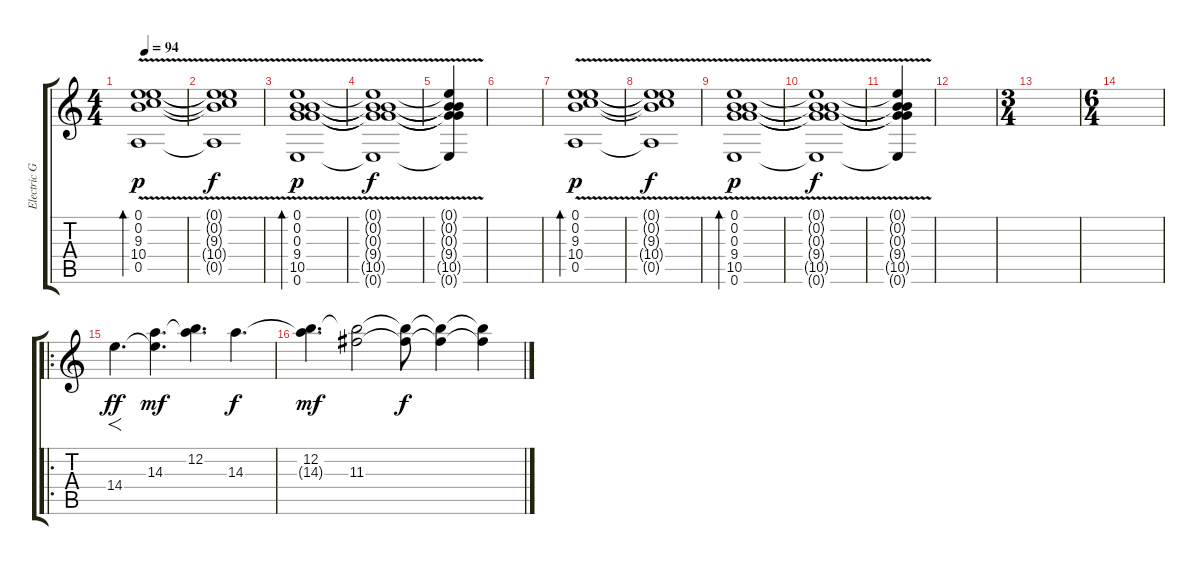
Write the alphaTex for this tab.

\track ("Electric Guitar" "Electric G") {instrument overdrivenguitar}
\staff {score tabs}
\tuning (E4 B3 G3 D3 A2 E2) {hide}
\ts (4 4)
\tempo 94
\clef g2
\ks c
(0.1{v} 0.2{v} 9.3{v} 10.4{v} 0.5{v}).1{bd 240 dy p volume 12 balance 0 instrument distortionguitar} |
(0.1{v t} 0.2{v t} 9.3{v t} 10.4{v t} 0.5{v t}).1{dy f volume 10} |
(0.1{v} 0.2{v} 0.3{v} 9.4{v} 10.5{v} 0.6{v}).1{bd 480 dy p volume 12 instrument distortionguitar} |
(0.1{v t} 0.2{v t} 0.3{v t} 9.4{v t} 10.5{v t} 0.6{v t}).1{dy f} |
(0.1{t} 0.2{t} 0.3{t} 9.4{t} 10.5{t} 0.6{t}).4{volume 10} |
|
(0.1{v} 0.2{v} 9.3{v} 10.4{v} 0.5{v}).1{bd 240 dy p volume 12 balance 0 instrument distortionguitar} |
(0.1{v t} 0.2{v t} 9.3{v t} 10.4{v t} 0.5{v t}).1{dy f volume 10} |
(0.1{v} 0.2{v} 0.3{v} 9.4{v} 10.5{v} 0.6{v}).1{bd 480 dy p volume 12 instrument distortionguitar} |
(0.1{v t} 0.2{v t} 0.3{v t} 9.4{v t} 10.5{v t} 0.6{v t}).1{dy f} |
(0.1{t} 0.2{t} 0.3{t} 9.4{t} 10.5{t} 0.6{t}).4{volume 10} |
|
\ts (3 4)
|
\ts (6 4)
|
\ro
14.4.4{f d dy ff volume 13} (14.3 14.4{t}).4{d dy mf} (12.2 14.3{t}).4{d} 14.3.4{d dy f} |
(12.2 14.3{t}).4{d dy mf} (12.2{t} 11.3).2 (12.2{t} 11.3{t}).8{dy f} (12.2{t} 11.3{t}).4{volume 11} (12.2{t} 11.3{t}).4{volume 9}
